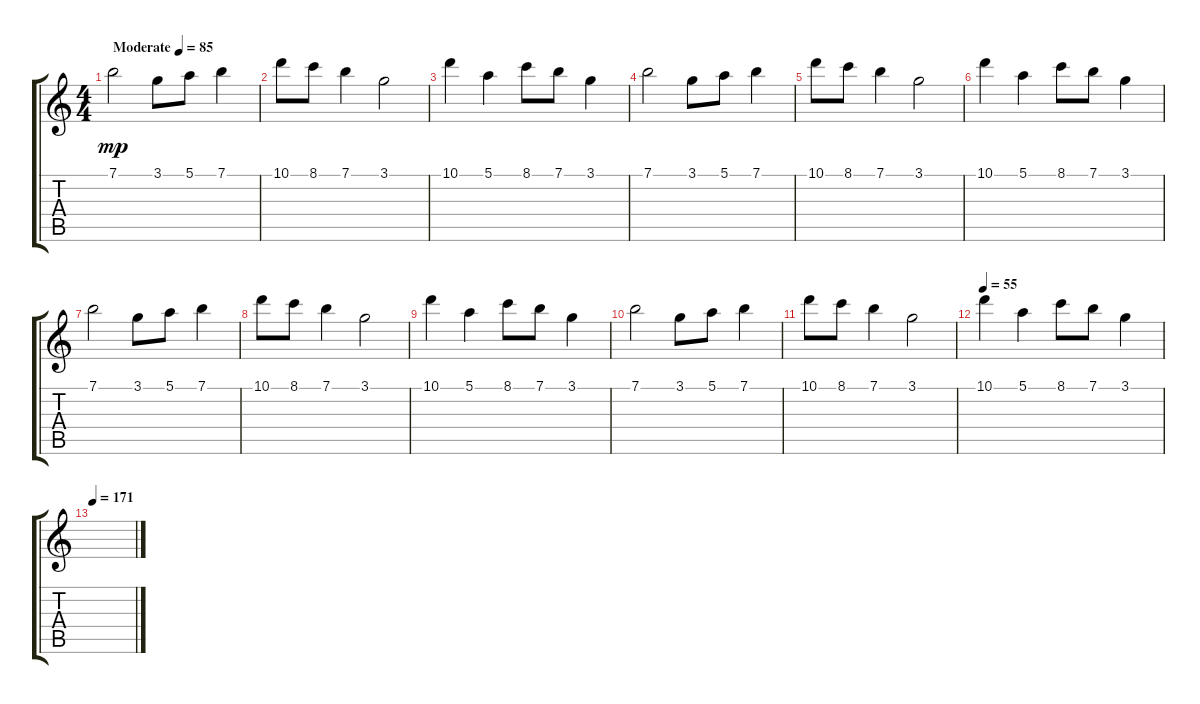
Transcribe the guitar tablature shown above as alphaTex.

\track "" {instrument acousticguitarnylon}
\staff {score tabs}
\tuning (E4 B3 G3 D3 A2 E2) {hide}
\ts (4 4)
\tempo (85 "Moderate")
\clef g2
\ks c
7.1.2{dy mp instrument acousticguitarnylon} 3.1.8 5.1.8 7.1.4 |
10.1.8 8.1.8 7.1.4 3.1.2 |
10.1.4 5.1.4 8.1.8 7.1.8 3.1.4 |
7.1.2 3.1.8 5.1.8 7.1.4 |
10.1.8 8.1.8 7.1.4 3.1.2 |
10.1.4 5.1.4 8.1.8 7.1.8 3.1.4 |
7.1.2 3.1.8 5.1.8 7.1.4 |
10.1.8 8.1.8 7.1.4 3.1.2 |
10.1.4 5.1.4 8.1.8 7.1.8 3.1.4 |
7.1.2 3.1.8 5.1.8 7.1.4 |
10.1.8 8.1.8 7.1.4 3.1.2 |
\tempo 55
10.1.4 5.1.4 8.1.8 7.1.8 3.1.4 |
\tempo 171
